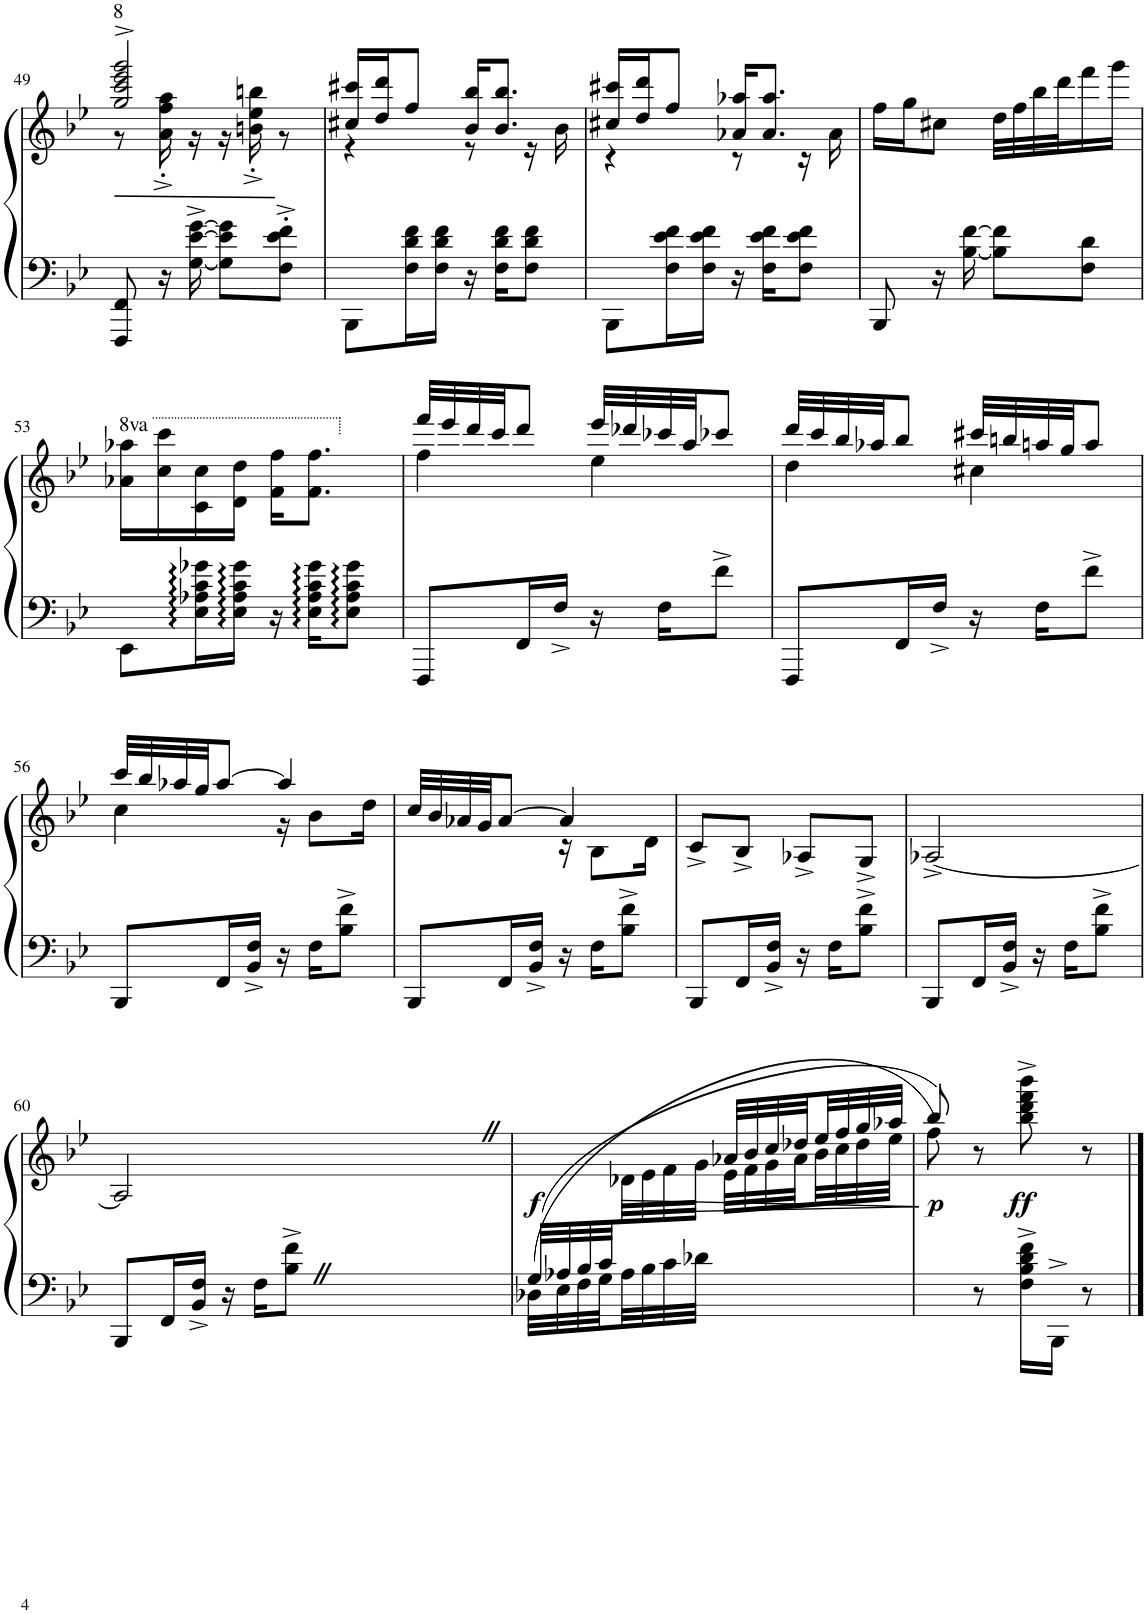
**kern	**kern	**dynam
*part1	*part1	*part1
*staff2	*staff1	*staff1/2
*I"Piano	*	*
*I'Pno	*	*
!!LO:PB:g=z
*clefF4	*clefG2	*
*k[b-e-]	*k[b-e-]	*
*M2/4	*M2/4	*
*	*8va	*
=49	=49	=49
*	*^	*
8FFF/ 8FF/	2ggg/^ 2cccc/^ 2eeee-/^ 2gggg/^	8r	.
16r	.	16aa\'^ 16fff\'^ 16aaa\'^	.
[16G\^ [16e-\^ [16g\^	.	16r	.
8G\] 8e-\] 8g\]L	.	16r	.
.	.	16bbn\'^ 16eee-\'^ 16bbbn\'^	.
*	*X8va	*	*
8F\'^ 8e-\'^ 8f\'^J	.	8r	.
=50	=50	=50	=50
8BBB-\L	16cc#X/ 16ccc#X/LL	4r	.
.	16dd/ 16ddd/J	.	.
16F\ 16d\ 16f\L	8ff/J	.	.
16F\ 16d\ 16f\JJ	.	.	.
16r	16b-/ 16bb-/KL	8r	.
16F\ 16d\ 16f\KL	8.b-/ 8.bb-/J	.	.
8F\ 8d\ 8f\J	.	16r	.
.	.	16b-\	.
=51	=51	=51	=51
8BBB-\L	16cc#X/ 16ccc#X/LL	4r	.
.	16dd/ 16ddd/J	.	.
16F\ 16e-\ 16f\L	8ff/J	.	.
16F\ 16e-\ 16f\JJ	.	.	.
16r	16a-X/ 16aa-X/KL	8r	.
16F\ 16e-\ 16f\KL	8.a-/ 8.aa-/J	.	.
8F\ 8e-\ 8f\J	.	16r	.
.	.	16a-\	.
*	*v	*v	*
=52	=52	=52
8BBB-/	16ff\LL	.
.	16gg\J	.
16r	8cc#X\J	.
[16B-\ [16f\	.	.
8B-\] 8f\]L	32dd\LLL	.
.	32ff\	.
.	32bb-\	.
.	32ddd\J	.
8F\ 8d\J	16fff\	.
.	16ggg\JJ	.
!!LO:LB:g=z
=53	=53	=53
*	*8va	*
8EE-\L	16aa-X\ 16aaa-X\LL	.
.	16ccc\ 16cccc\	.
16E-\: 16A-X\: 16c\: 16g-X\:L	16cc\ 16ccc\	.
16E-\: 16A-\: 16c\: 16g-\:JJ	16dd\ 16ddd\JJ	.
16r	16ff\ 16fff\KL	.
16E-\: 16A-\: 16c\: 16g-\:KL	8.ff\ 8.fff\J	.
8E-\: 8A-\: 8c\: 8g-\:J	.	.
=54	=54	=54
*	*X8va	*
*	*^	*
8FFF/L	32fff/LLL	4ff\	.
.	32eee-/	.	.
.	32ddd/	.	.
.	32ccc/JJ	.	.
16FF/L	8ddd/J	.	.
16F^/JJ	.	.	.
16r	32eee-/LLL	4ee-\	.
.	32ddd-X/	.	.
16F\KL	32ccc-X/	.	.
.	32aa/JJ	.	.
8f^\J	8ccc-X/J	.	.
=55	=55	=55	=55
8FFF/L	32ddd/LLL	4dd\	.
.	32ccc/	.	.
.	32bb-/	.	.
.	32aa-X/JJ	.	.
16FF/L	8bb-/J	.	.
16F^/JJ	.	.	.
16r	32ccc#X/LLL	4cc#X\	.
.	32bbn/	.	.
16F\KL	32aan/	.	.
.	32gg/JJ	.	.
8f^\J	8aa/J	.	.
!!LO:LB:g=z	!!
=56	=56	=56	=56
8BBB-/L	32ccc/LLL	4cc\	.
.	32bb-/	.	.
.	32aa-X/	.	.
.	32gg/JJ	.	.
16FF/L	[8aa-/J	.	.
16BB-/^ 16F/^JJ	.	.	.
16r	4aa-/]	16r	.
16F\KL	.	8b-\L	.
8B-\^ 8f\^J	.	.	.
.	.	16dd\Jk	.
=57	=57	=57	=57
8BBB-/L	32cc/LLL	4ryy	.
.	32b-/	.	.
.	32a-X/	.	.
.	32g/JJ	.	.
16FF/L	[8a-/J	.	.
16BB-/^ 16F/^JJ	.	.	.
16r	4a-/]	16r	.
16F\KL	.	8B-\L	.
8B-\^ 8f\^J	.	.	.
.	.	16d\Jk	.
*	*v	*v	*
=58	=58	=58
8BBB-/L	8c^/L	.
16FF/L	8B-^/J	.
16BB-/^ 16F/^JJ	.	.
16r	8A-X^/L	.
16F\KL	.	.
8B-\^ 8f\^J	8G^/J	.
=59	=59	=59
8BBB-/L	[2A-X^/	.
16FF/L	.	.
16BB-/^ 16F/^JJ	.	.
16r	.	.
16F\KL	.	.
8B-\^ 8f\^J	.	.
!!LO:LB:g=z
=60	=60	=60
8BBB-/L	2A-Z/]	.
16FF/L	.	.
16BB-/^ 16F/^JJ	.	.
16r	.	.
16F\KL	.	.
8B-\^Z 8f\^ZJ	.	.
=61	=61	=61
*^	*^	*
!	!	!	!	!LO:DY:b
(32G/LLL	(32D-X\LLL	8ryy	4ryy	f
32A-X/	32E-\	.	.	.
32B-/	32F\	.	.	.
32c/	32G\	.	.	.
!	!	!	!	!LO:HP:b
4ryy	32A-\	32d-X\	.	>
.	32B-\	32e-\	.	.
.	32c\	32f\	.	.
.	32d-X\JJJ	32g\JJJ	.	.
.	4ryy	32a-X/LLL	32e-\LLL	.
.	.	32b-/	32f\	.
.	.	32cc/	32g\	.
.	.	32dd-X/	32a-\	.
8ryy	.	32ee-/	32b-\	.
.	.	32ff/	32cc\	.
.	.	32gg/	32dd-\	.
.	.	32aa-X/JJJ	32ee-\JJJ	.
*v	*v	*	*	*
*	*v	*v	*
.	.	]
=62	=62	=62
*	*^	*
!	!	!	!LO:DY:b
8ryy	8bb-/)	8ff\)	p
8r	8r	4.ryy	.
!	!	!	!LO:DY:b
16F\^ 16B-\^ 16d\^ 16f\^LL	8bb-\^ 8ddd\^ 8fff\^ 8bbb-\^	.	ff
16BBB-^\JJ	.	.	.
8r	8r	.	.
*	*v	*v	*
==	==	==
*-	*-	*-
